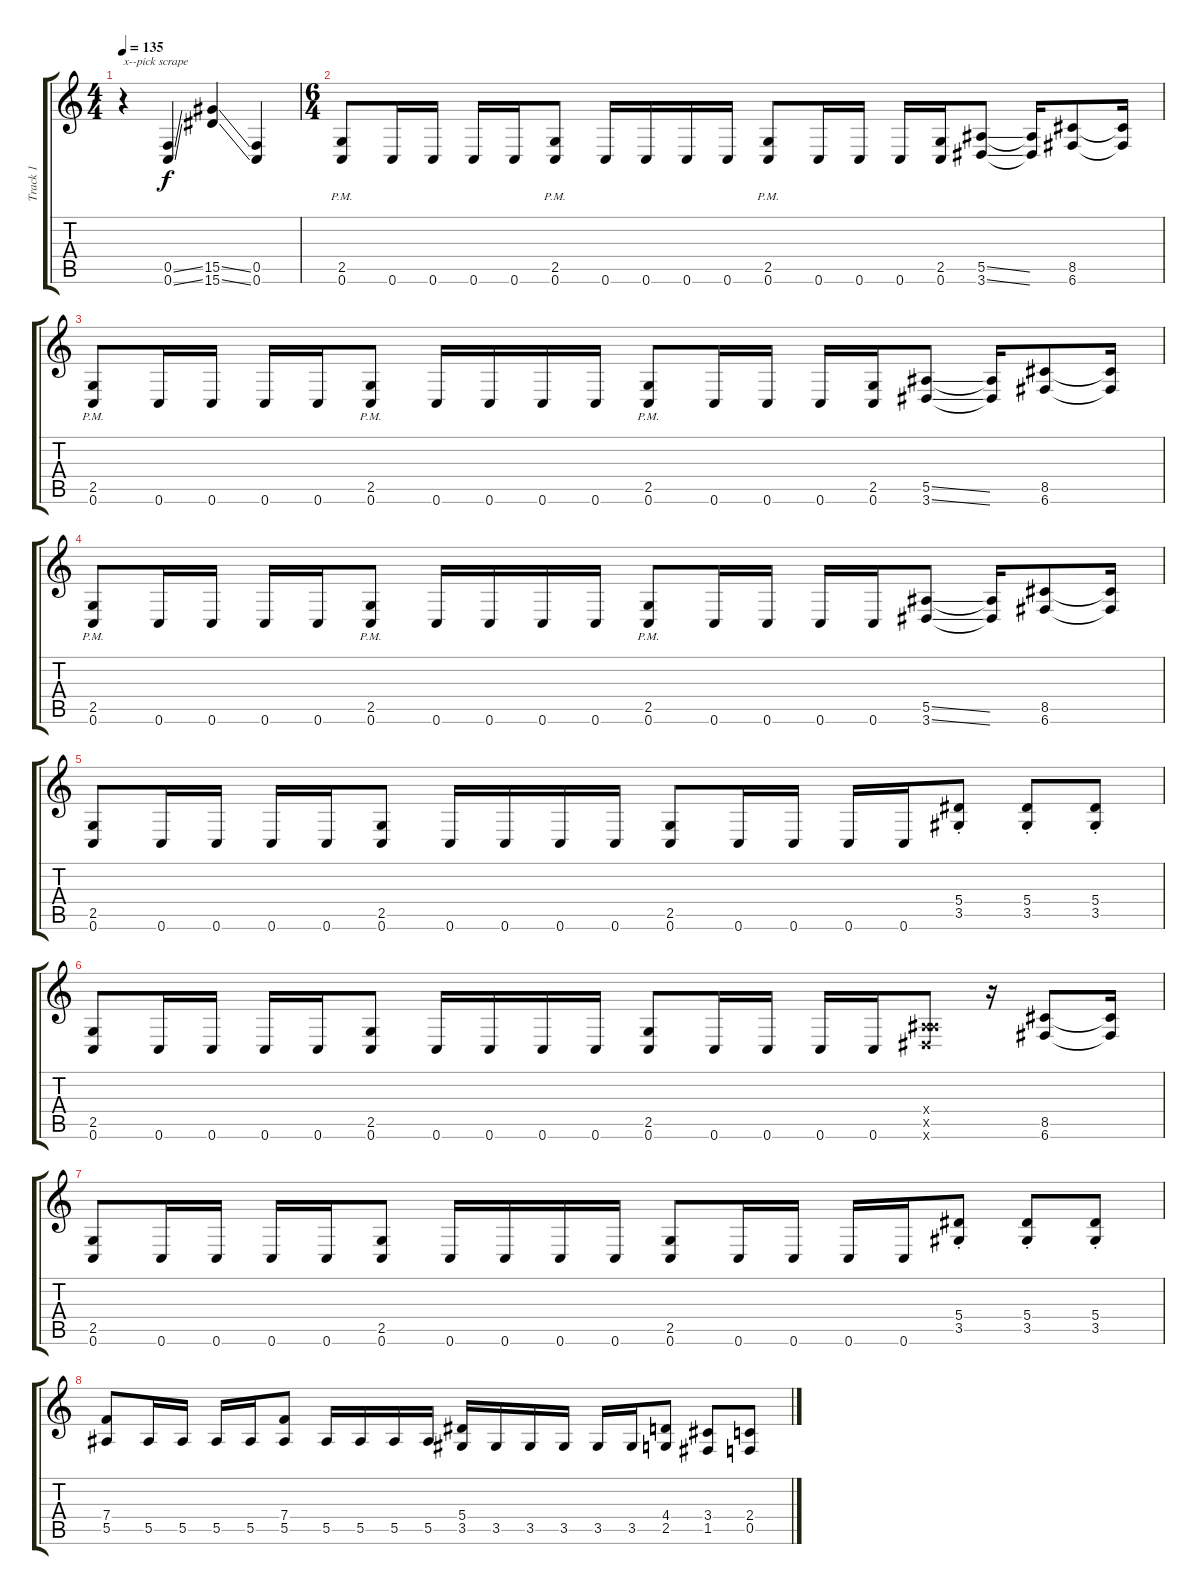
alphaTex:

\track ("Track 1" "Track 1") {instrument overdrivenguitar}
\staff {score tabs}
\tuning (C4 G3 Eb3 Bb2 F2 C2) {hide}
\ts (4 4)
\tempo 135
\clef g2
\ks c
r.4{txt "x--pick scrape" dy f balance 0 instrument overdrivenguitar} (0.5{ss} 0.6{ss}).4 (15.5{ss} 15.6{ss}).4 (0.5 0.6).4 |
\ts (6 4)
(2.5{pm} 0.6{pm}).8{balance 8} 0.6.16 0.6.16 0.6.16 0.6.16 (2.5{pm} 0.6{pm}).8 0.6.16 0.6.16 0.6.16 0.6.16 (2.5{pm} 0.6{pm}).8 0.6.16 0.6.16 0.6.16 (2.5 0.6).16 (5.5{ss} 3.6{ss}).8 (5.5{t} 3.6{t}).16 (8.5 6.6).8 (8.5{t} 6.6{t}).16 |
(2.5{pm} 0.6{pm}).8 0.6.16 0.6.16 0.6.16 0.6.16 (2.5{pm} 0.6{pm}).8 0.6.16 0.6.16 0.6.16 0.6.16 (2.5{pm} 0.6{pm}).8 0.6.16 0.6.16 0.6.16 (2.5 0.6).16 (5.5{ss} 3.6{ss}).8 (5.5{t} 3.6{t}).16 (8.5 6.6).8 (8.5{t} 6.6{t}).16 |
(2.5{pm} 0.6{pm}).8 0.6.16 0.6.16 0.6.16 0.6.16 (2.5{pm} 0.6{pm}).8 0.6.16 0.6.16 0.6.16 0.6.16 (2.5{pm} 0.6{pm}).8 0.6.16 0.6.16 0.6.16 0.6.16 (5.5{ss} 3.6{ss}).8 (5.5{t} 3.6{t}).16 (8.5 6.6).8 (8.5{t} 6.6{t}).16 |
(2.5 0.6).8 0.6.16 0.6.16 0.6.16 0.6.16 (2.5 0.6).8 0.6.16 0.6.16 0.6.16 0.6.16 (2.5 0.6).8 0.6.16 0.6.16 0.6.16 0.6.16 (5.4{st} 3.5{st}).8 (5.4{st} 3.5{st}).8 (5.4{st} 3.5{st}).8 |
(2.5 0.6).8 0.6.16 0.6.16 0.6.16 0.6.16 (2.5 0.6).8 0.6.16 0.6.16 0.6.16 0.6.16 (2.5 0.6).8 0.6.16 0.6.16 0.6.16 0.6.16 (0.4{x} 5.5{x} 3.6{x}).8 r.16 (8.5 6.6).8 (8.5{t} 6.6{t}).16 |
(2.5 0.6).8 0.6.16 0.6.16 0.6.16 0.6.16 (2.5 0.6).8 0.6.16 0.6.16 0.6.16 0.6.16 (2.5 0.6).8 0.6.16 0.6.16 0.6.16 0.6.16 (5.4{st} 3.5{st}).8 (5.4{st} 3.5{st}).8 (5.4{st} 3.5{st}).8 |
(7.4 5.5).8 5.5.16 5.5.16 5.5.16 5.5.16 (7.4 5.5).8 5.5.16 5.5.16 5.5.16 5.5.16 (5.4 3.5).16 3.5.16 3.5.16 3.5.16 3.5.16 3.5.16 (4.4 2.5).8 (3.4 1.5).8 (2.4 0.5).8
